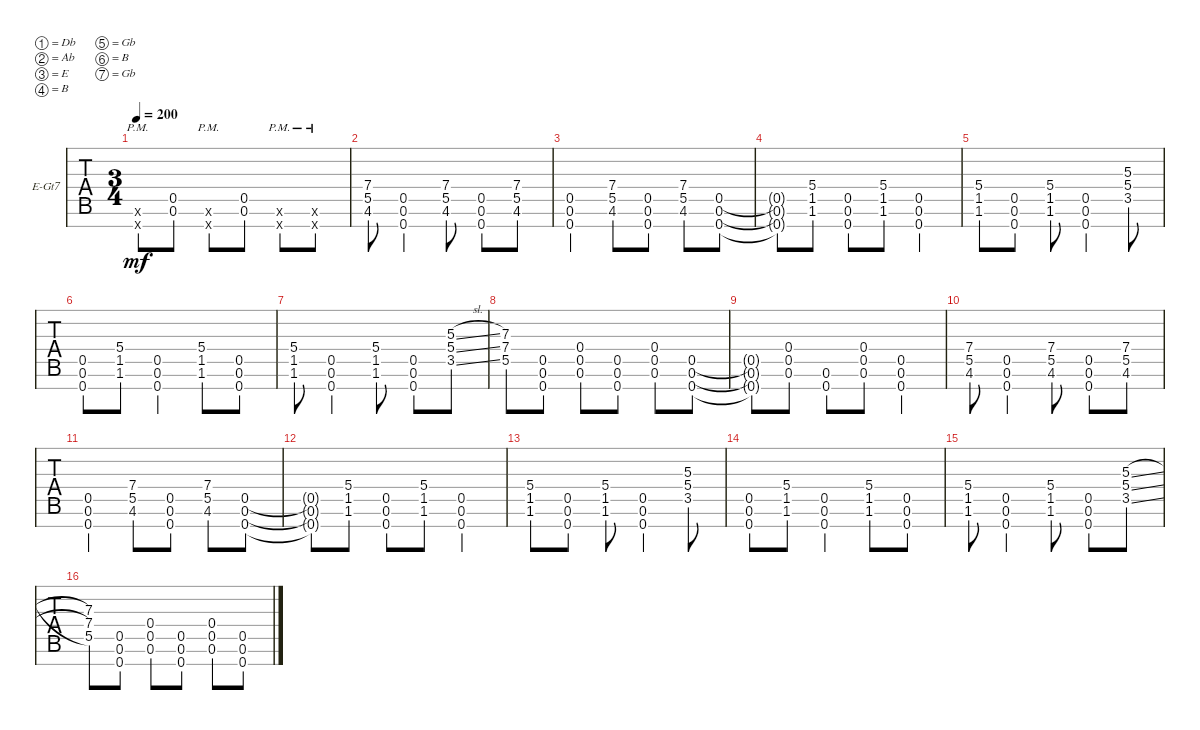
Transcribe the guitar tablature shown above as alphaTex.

\bracketExtendMode groupsimilarinstruments
\firstSystemTrackNameOrientation horizontal
\otherSystemsTrackNameOrientation horizontal
\track ("Electric Guitar" "E-Gt7") {instrument distortionguitar}
\staff {tabs}
\tuning (Db4 Ab3 E3 B2 Gb2 B1 Gb1)
\ts (3 4)
\tempo 200
\clef g2
\ks c
(0.6{pm x} 0.7{pm x}).8{dy mf} (0.6 0.5).8 (0.6{pm x} 0.7{pm x}).8 (0.6 0.5).8 (0.6{pm x} 0.7{pm x}).8 (0.6{pm x} 0.7{pm x}).8 |
(7.4 5.5 4.6).8 (0.7 0.6 0.5).4 (4.6 5.5 7.4).8 (0.6 0.7 0.5).8 (4.6 5.5 7.4).8 |
(0.7 0.6 0.5).4 (4.6 5.5 7.4).8 (0.6 0.7 0.5).8 (7.4 5.5 4.6).8 (0.7 0.6 0.5).8 |
(0.6{t} 0.7{t} 0.5{t}).8 (1.6 1.5 5.4).8 (0.6 0.7 0.5).8 (1.6 1.5 5.4).8 (0.7 0.6 0.5).4 |
(1.6 1.5 5.4).8 (0.7 0.6 0.5).8 (1.6 1.5 5.4).8 (0.7 0.6 0.5).4 (5.3 5.4 3.5).8 |
(0.7 0.6 0.5).8 (1.6 1.5 5.4).8 (0.7 0.6 0.5).4 (1.6 1.5 5.4).8 (0.7 0.6 0.5).8 |
(1.6 1.5 5.4).8 (0.7 0.6 0.5).4 (1.6 1.5 5.4).8 (0.7 0.6 0.5).8 (5.4{sl} 5.3{sl} 3.5{sl}).8 |
(7.3 7.4 5.5).8 (0.7 0.6 0.5).8 (0.6 0.5 0.4).8 (0.6 0.7 0.5).8 (0.6 0.5 0.4).8 (0.6 0.7 0.5).8 |
(0.6{t} 0.7{t} 0.5{t}).8 (0.6 0.5 0.4).8 (0.6 0.7).8 (0.6 0.5 0.4).8 (0.6 0.7 0.5).4 |
(7.4 5.5 4.6).8 (0.7 0.6 0.5).4 (4.6 5.5 7.4).8 (0.6 0.7 0.5).8 (4.6 5.5 7.4).8 |
(0.7 0.6 0.5).4 (4.6 5.5 7.4).8 (0.6 0.7 0.5).8 (7.4 5.5 4.6).8 (0.7 0.6 0.5).8 |
(0.6{t} 0.7{t} 0.5{t}).8 (1.6 1.5 5.4).8 (0.6 0.7 0.5).8 (1.6 1.5 5.4).8 (0.7 0.6 0.5).4 |
(1.6 1.5 5.4).8 (0.7 0.6 0.5).8 (1.6 1.5 5.4).8 (0.7 0.6 0.5).4 (5.3 5.4 3.5).8 |
(0.7 0.6 0.5).8 (1.6 1.5 5.4).8 (0.7 0.6 0.5).4 (1.6 1.5 5.4).8 (0.7 0.6 0.5).8 |
(1.6 1.5 5.4).8 (0.7 0.6 0.5).4 (1.6 1.5 5.4).8 (0.7 0.6 0.5).8 (5.4{sl} 5.3{sl} 3.5{sl}).8 |
(7.3 7.4 5.5).8 (0.7 0.6 0.5).8 (0.6 0.5 0.4).8 (0.6 0.7 0.5).8 (0.6 0.5 0.4).8 (0.6 0.7 0.5).8
